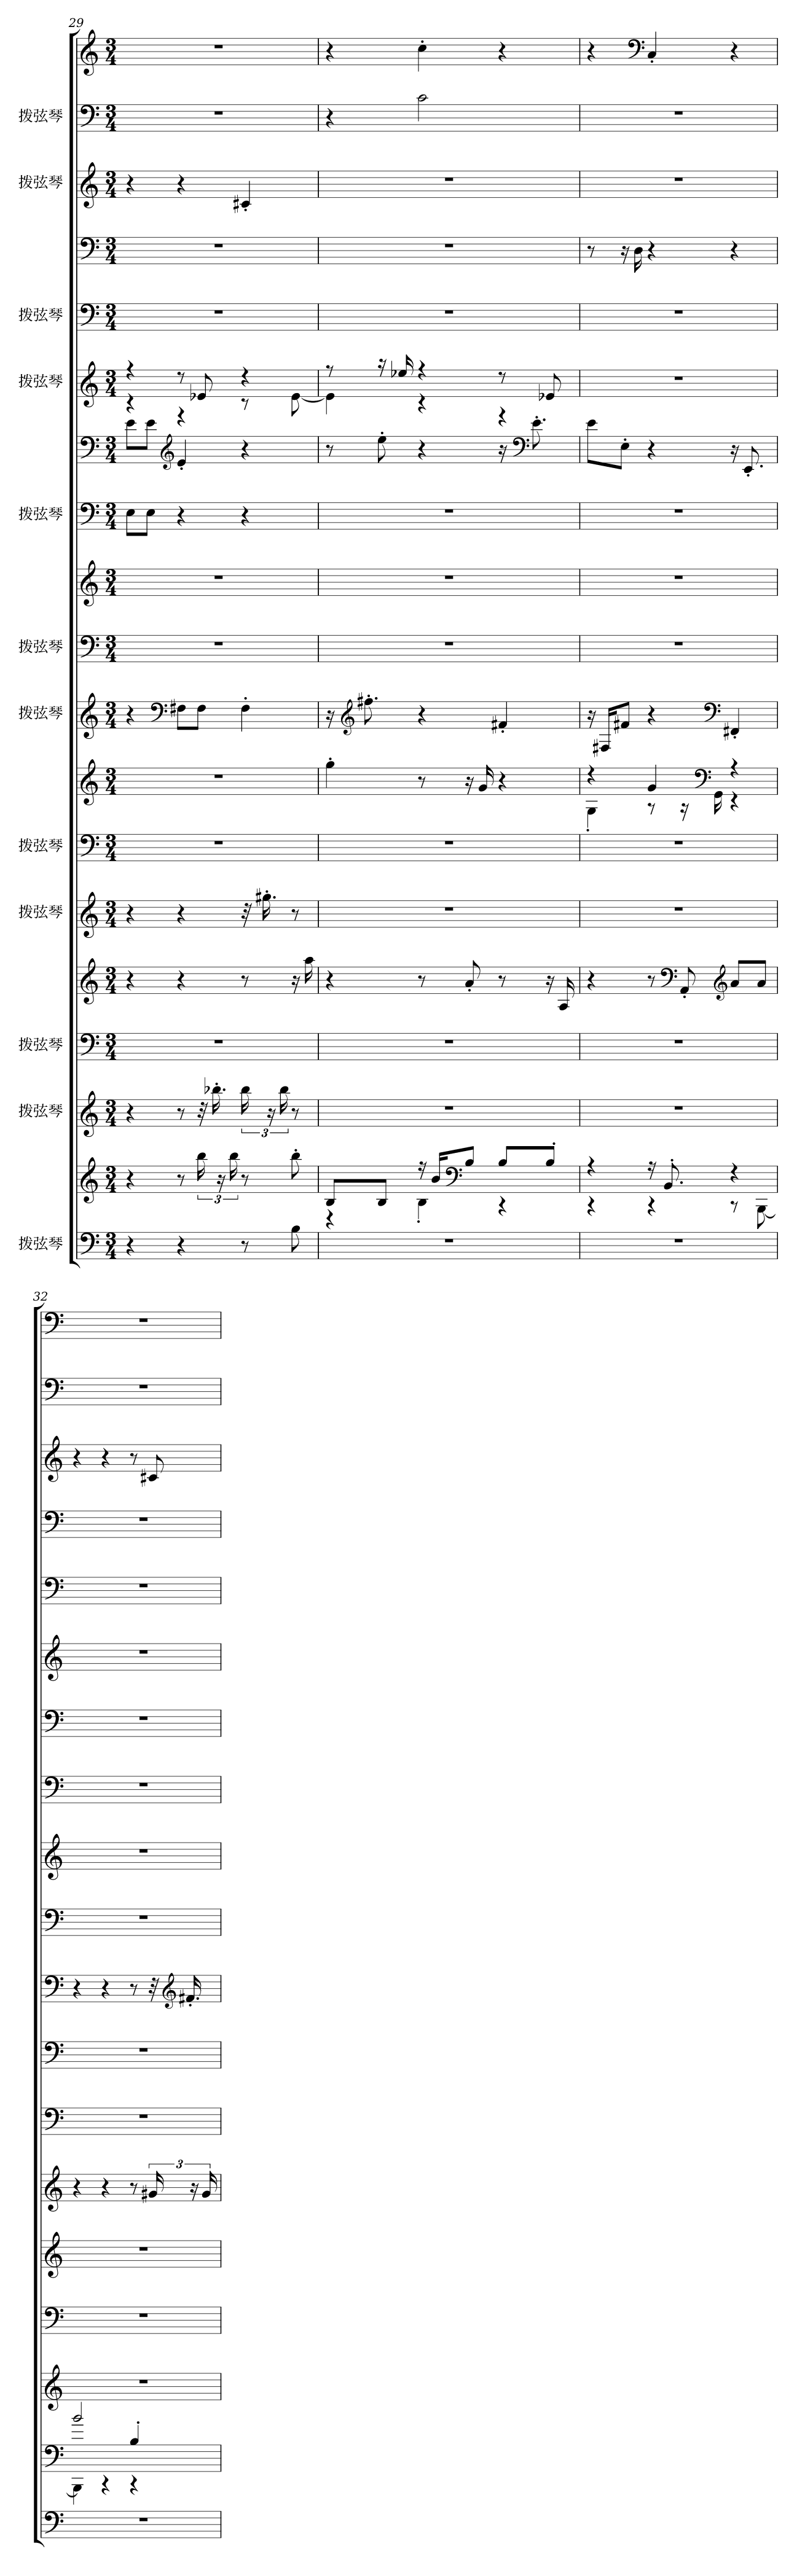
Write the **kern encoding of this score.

**kern	**kern	**kern	**kern	**kern	**kern	**kern	**kern	**kern	**kern	**kern	**kern	**kern	**kern	**kern	**kern	**kern	**kern	**kern
*part12	*part12	*part11	*part10	*part10	*part9	*part8	*part8	*part7	*part6	*part6	*part5	*part5	*part4	*part3	*part3	*part2	*part1	*part1
*staff19	*staff18	*staff17	*staff16	*staff15	*staff14	*staff13	*staff12	*staff11	*staff10	*staff9	*staff8	*staff7	*staff6	*staff5	*staff4	*staff3	*staff2	*staff1
*I"拨弦琴	*	*I"拨弦琴	*I"拨弦琴	*	*I"拨弦琴	*I"拨弦琴	*	*I"拨弦琴	*I"拨弦琴	*	*I"拨弦琴	*	*I"拨弦琴	*I"拨弦琴	*	*I"拨弦琴	*I"拨弦琴	*
*clefF4	*clefG2	*clefG2	*clefF4	*clefG2	*clefG2	*clefF4	*clefG2	*clefG2	*clefF4	*clefG2	*clefF4	*clefF4	*clefG2	*clefF4	*clefF4	*clefG2	*clefF4	*clefG2
*k[]	*k[]	*k[]	*k[]	*k[]	*k[]	*k[]	*k[]	*k[]	*k[]	*k[]	*k[]	*k[]	*k[]	*k[]	*k[]	*k[]	*k[]	*k[]
*M3/4	*M3/4	*M3/4	*M3/4	*M3/4	*M3/4	*M3/4	*M3/4	*M3/4	*M3/4	*M3/4	*M3/4	*M3/4	*M3/4	*M3/4	*M3/4	*M3/4	*M3/4	*M3/4
=29	=29	=29	=29	=29	=29	=29	=29	=29	=29	=29	=29	=29	=29	=29	=29	=29	=29	=29
*	*	*	*	*	*	*	*	*	*	*	*	*	*^	*	*	*	*	*
4r	4r	4r	2.r	4r	4r	2.r	2.r	4r	2.r	2.r	8E\L	8e\L	4r	4r	2.r	2.r	4r	2.r	2.r
.	.	.	.	.	.	.	.	.	.	.	8E\J	8e\J	.	.	.	.	.	.	.
*	*	*	*	*	*	*	*	*clefF4	*	*	*	*clefG2	*	*	*	*	*	*	*
4r	8r	8r	.	4r	4r	.	.	8F#X\L	.	.	4r	4e'/	8r	4r	.	.	4r	.	.
.	24bb\	32r	.	.	.	.	.	8F#\J	.	.	.	.	8e-X/	.	.	.	.	.	.
.	.	16.bb-X'\	.	.	.	.	.	.	.	.	.	.	.	.	.	.	.	.	.
.	24r	.	.	.	.	.	.	.	.	.	.	.	.	.	.	.	.	.	.
.	24bb\	.	.	.	.	.	.	.	.	.	.	.	.	.	.	.	.	.	.
8r	8r	24bb-\	.	8r	32r	.	.	4F#'\	.	.	4r	4r	4r	8r	.	.	4c#X'/	.	.
.	.	.	.	.	16.gg#X'\	.	.	.	.	.	.	.	.	.	.	.	.	.	.
.	.	24r	.	.	.	.	.	.	.	.	.	.	.	.	.	.	.	.	.
.	.	24bb-\	.	.	.	.	.	.	.	.	.	.	.	.	.	.	.	.	.
8B\	8bb'\	8r	.	16r	8r	.	.	.	.	.	.	.	.	[8e-\	.	.	.	.	.
.	.	.	.	16aa\	.	.	.	.	.	.	.	.	.	.	.	.	.	.	.
!!LO:PB:g=z
=30	=30	=30	=30	=30	=30	=30	=30	=30	=30	=30	=30	=30	=30	=30	=30	=30	=30	=30	=30
*	*^	*	*	*	*	*	*	*	*	*	*	*	*	*	*	*	*	*	*
2.r	8B/L	4r	2.r	2.r	4r	2.r	2.r	4gg'\	16r	2.r	2.r	2.r	8r	8r	4e-\]	2.r	2.r	2.r	4r	4r
*	*	*	*	*	*	*	*	*	*clefG2	*	*	*	*	*	*	*	*	*	*	*
.	.	.	.	.	.	.	.	.	8.ff#X'\	.	.	.	.	.	.	.	.	.	.	.
.	8B/J	.	.	.	.	.	.	.	.	.	.	.	8ee'\	16r	.	.	.	.	.	.
.	.	.	.	.	.	.	.	.	.	.	.	.	.	16ee-X/	.	.	.	.	.	.
.	16r	4B'\	.	.	8r	.	.	8r	4r	.	.	.	4r	4r	4r	.	.	.	2c\	4cc'\
.	16b/KL	.	.	.	.	.	.	.	.	.	.	.	.	.	.	.	.	.	.	.
*	*clefF4	*	*	*	*	*	*	*	*	*	*	*	*	*	*	*	*	*	*	*
.	8B/J	.	.	.	8a'/	.	.	16r	.	.	.	.	.	.	.	.	.	.	.	.
.	.	.	.	.	.	.	.	16g/	.	.	.	.	.	.	.	.	.	.	.	.
.	8B/L	4r	.	.	8r	.	.	4r	4f#X'/	.	.	.	16r	8r	4r	.	.	.	.	4r
*	*	*	*	*	*	*	*	*	*	*	*	*	*clefF4	*	*	*	*	*	*	*
.	.	.	.	.	.	.	.	.	.	.	.	.	8.e'\	.	.	.	.	.	.	.
.	8B'/J	.	.	.	16r	.	.	.	.	.	.	.	.	8e-X/	.	.	.	.	.	.
.	.	.	.	.	16A/	.	.	.	.	.	.	.	.	.	.	.	.	.	.	.
*	*	*	*	*	*	*	*	*	*	*	*	*	*	*v	*v	*	*	*	*	*
=31	=31	=31	=31	=31	=31	=31	=31	=31	=31	=31	=31	=31	=31	=31	=31	=31	=31	=31	=31
*	*	*	*	*	*	*	*	*^	*	*	*	*	*	*	*	*	*	*	*
2.r	4r	4r	2.r	2.r	4r	2.r	2.r	4r	4G'\	16r	2.r	2.r	2.r	8e\L	2.r	2.r	8r	2.r	2.r	4r
.	.	.	.	.	.	.	.	.	.	16F#X/KL	.	.	.	.	.	.	.	.	.	.
.	.	.	.	.	.	.	.	.	.	8f#X/J	.	.	.	8E'\J	.	.	16r	.	.	.
.	.	.	.	.	.	.	.	.	.	.	.	.	.	.	.	.	16D\	.	.	.
*	*	*	*	*	*	*	*	*	*	*	*	*	*	*	*	*	*	*	*	*clefF4
.	16r	4r	.	.	8r	.	.	4g/	8r	4r	.	.	.	4r	.	.	4r	.	.	4C'/
.	8.BB'/	.	.	.	.	.	.	.	.	.	.	.	.	.	.	.	.	.	.	.
*	*	*	*	*	*clefF4	*	*	*	*	*	*	*	*	*	*	*	*	*	*	*
.	.	.	.	.	8AA'/	.	.	.	16r	.	.	.	.	.	.	.	.	.	.	.
*	*	*	*	*	*	*	*	*clefF4	*	*	*	*	*	*	*	*	*	*	*	*
.	.	.	.	.	.	.	.	.	16GG\	.	.	.	.	.	.	.	.	.	.	.
*	*	*	*	*	*clefG2	*	*	*	*	*clefF4	*	*	*	*	*	*	*	*	*	*
.	4r	8r	.	.	8a/L	.	.	4r	4r	4FF#X'/	.	.	.	16r	.	.	4r	.	.	4r
.	.	.	.	.	.	.	.	.	.	.	.	.	.	8.EE'/	.	.	.	.	.	.
.	.	[8BBB\	.	.	8a/J	.	.	.	.	.	.	.	.	.	.	.	.	.	.	.
*	*	*	*	*	*	*	*	*v	*v	*	*	*	*	*	*	*	*	*	*	*
!!LO:PB:g=z
=32	=32	=32	=32	=32	=32	=32	=32	=32	=32	=32	=32	=32	=32	=32	=32	=32	=32	=32	=32
2.r	2b/	4BBB\]	2.r	2.r	2.r	4r	2.r	2.r	4r	2.r	2.r	2.r	2.r	2.r	2.r	2.r	4r	2.r	2.r
.	.	4r	.	.	.	4r	.	.	4r	.	.	.	.	.	.	.	4r	.	.
.	4B'/	4r	.	.	.	8r	.	.	8r	.	.	.	.	.	.	.	8r	.	.
.	.	.	.	.	.	24g#X/	.	.	32r	.	.	.	.	.	.	.	8c#X/	.	.
*	*	*	*	*	*	*	*	*	*clefG2	*	*	*	*	*	*	*	*	*	*
.	.	.	.	.	.	.	.	.	16.f#X'/	.	.	.	.	.	.	.	.	.	.
.	.	.	.	.	.	24r	.	.	.	.	.	.	.	.	.	.	.	.	.
.	.	.	.	.	.	24g#/	.	.	.	.	.	.	.	.	.	.	.	.	.
*	*v	*v	*	*	*	*	*	*	*	*	*	*	*	*	*	*	*	*	*
=	=	=	=	=	=	=	=	=	=	=	=	=	=	=	=	=	=	=
*-	*-	*-	*-	*-	*-	*-	*-	*-	*-	*-	*-	*-	*-	*-	*-	*-	*-	*-
